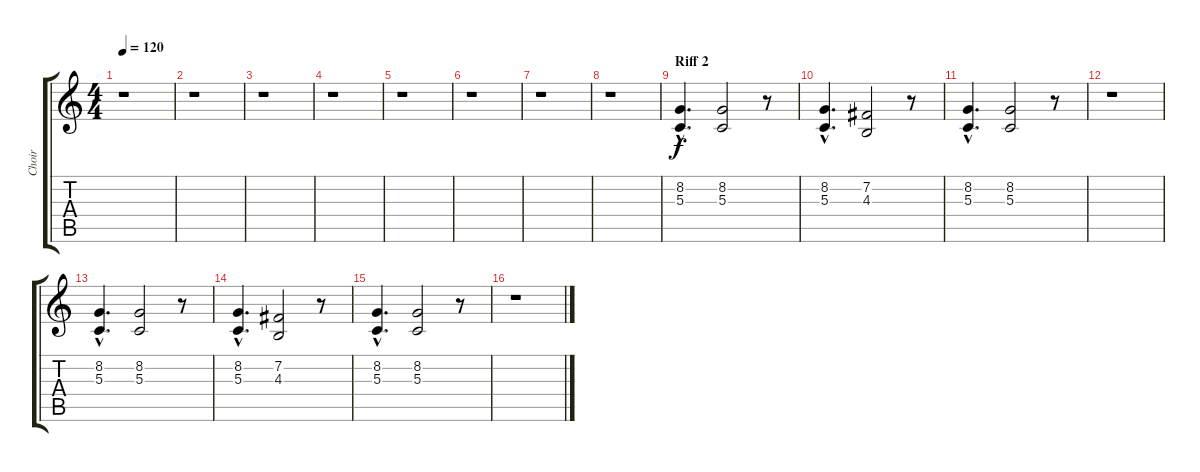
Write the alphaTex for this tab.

\track ("Choir" "Choir") {instrument choiraahs}
\staff {score tabs}
\tuning (E4 B3 G3 D3 A2 E2) {hide}
\ts (4 4)
\tempo 120
\clef g2
\ks c
r.1{dy f} |
r.1 |
r.1 |
r.1 |
r.1 |
r.1 |
r.1 |
r.1 |
\section ("" "Riff 2")
(8.2{hac} 5.3{hac}).4{d} (8.2 5.3).2 r.8 |
(8.2{hac} 5.3{hac}).4{d} (7.2 4.3).2 r.8 |
(8.2{hac} 5.3{hac}).4{d} (8.2 5.3).2 r.8 |
r.1 |
(8.2{hac} 5.3{hac}).4{d} (8.2 5.3).2 r.8 |
(8.2{hac} 5.3{hac}).4{d} (7.2 4.3).2 r.8 |
(8.2{hac} 5.3{hac}).4{d} (8.2 5.3).2 r.8 |
r.1
